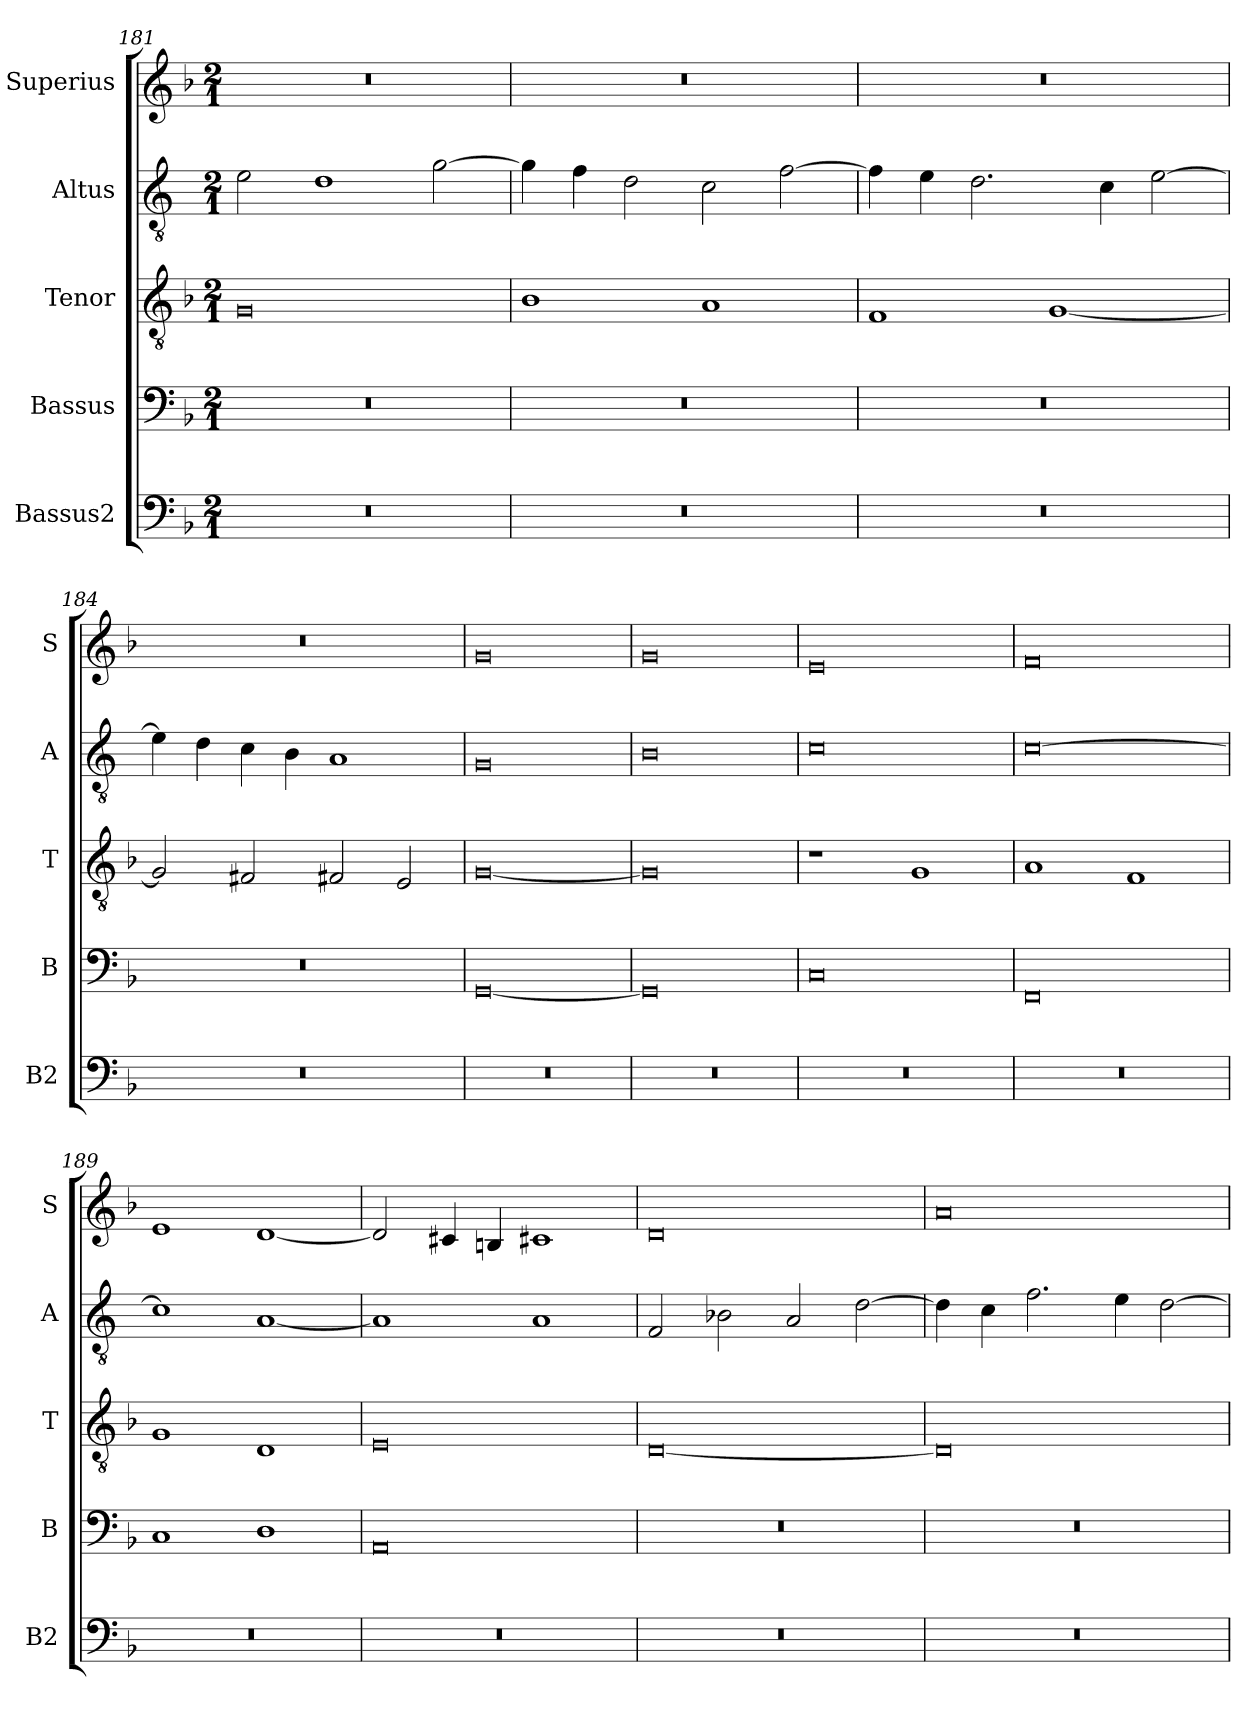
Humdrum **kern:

**kern	**kern	**kern	**kern	**kern
*part5	*part4	*part3	*part2	*part1
*staff5	*staff4	*staff3	*staff2	*staff1
*I"Bassus2	*I"Bassus	*I"Tenor	*I"Altus	*I"Superius
*I'B2	*I'B	*I'T	*I'A	*I'S
*clefF4	*clefF4	*clefGv2	*clefGv2	*clefG2
*k[b-]	*k[b-]	*k[b-]	*k[]	*k[b-]
*M2/1	*M2/1	*M2/1	*M2/1	*M2/1
=181	=181	=181	=181	=181
0r	0r	0G	2e\	0r
.	.	.	1d	.
.	.	.	[2g\	.
=182	=182	=182	=182	=182
0r	0r	1B-	4g\]	0r
.	.	.	4f\	.
.	.	.	2d\	.
.	.	1A	2c\	.
.	.	.	[2f\	.
=183	=183	=183	=183	=183
0r	0r	1F	4f\]	0r
.	.	.	4e\	.
.	.	.	2.d\	.
.	.	[1G	.	.
.	.	.	4c\	.
.	.	.	[2e\	.
=184	=184	=184	=184	=184
0r	0r	2G/]	4e\]	0r
.	.	.	4d\	.
.	.	2F#X/	4c\	.
.	.	.	4B\	.
.	.	2F#X/	1A	.
.	.	2E/	.	.
=185	=185	=185	=185	=185
0r	[0GG	[0G	0G	0g
=186	=186	=186	=186	=186
0r	0GG]	0G]	0B	0g
=187	=187	=187	=187	=187
0r	0C	1r	0c	0e
.	.	1G	.	.
=188	=188	=188	=188	=188
0r	0FF	1A	[0c	0f
.	.	1F	.	.
=189	=189	=189	=189	=189
0r	1C	1G	1c]	1e
.	1D	1D	[1A	[1d
=190	=190	=190	=190	=190
0r	0AA	0E	1A]	2d/]
.	.	.	.	4c#X/
.	.	.	.	4Bn/
.	.	.	1A	1c#X
=191	=191	=191	=191	=191
0r	0r	[0D	2F/	0d
.	.	.	2B-X\	.
.	.	.	2A/	.
.	.	.	[2d\	.
=192	=192	=192	=192	=192
0r	0r	0D]	4d\]	0a
.	.	.	4c\	.
.	.	.	2.f\	.
.	.	.	4e\	.
.	.	.	[2d\	.
=	=	=	=	=
*-	*-	*-	*-	*-
